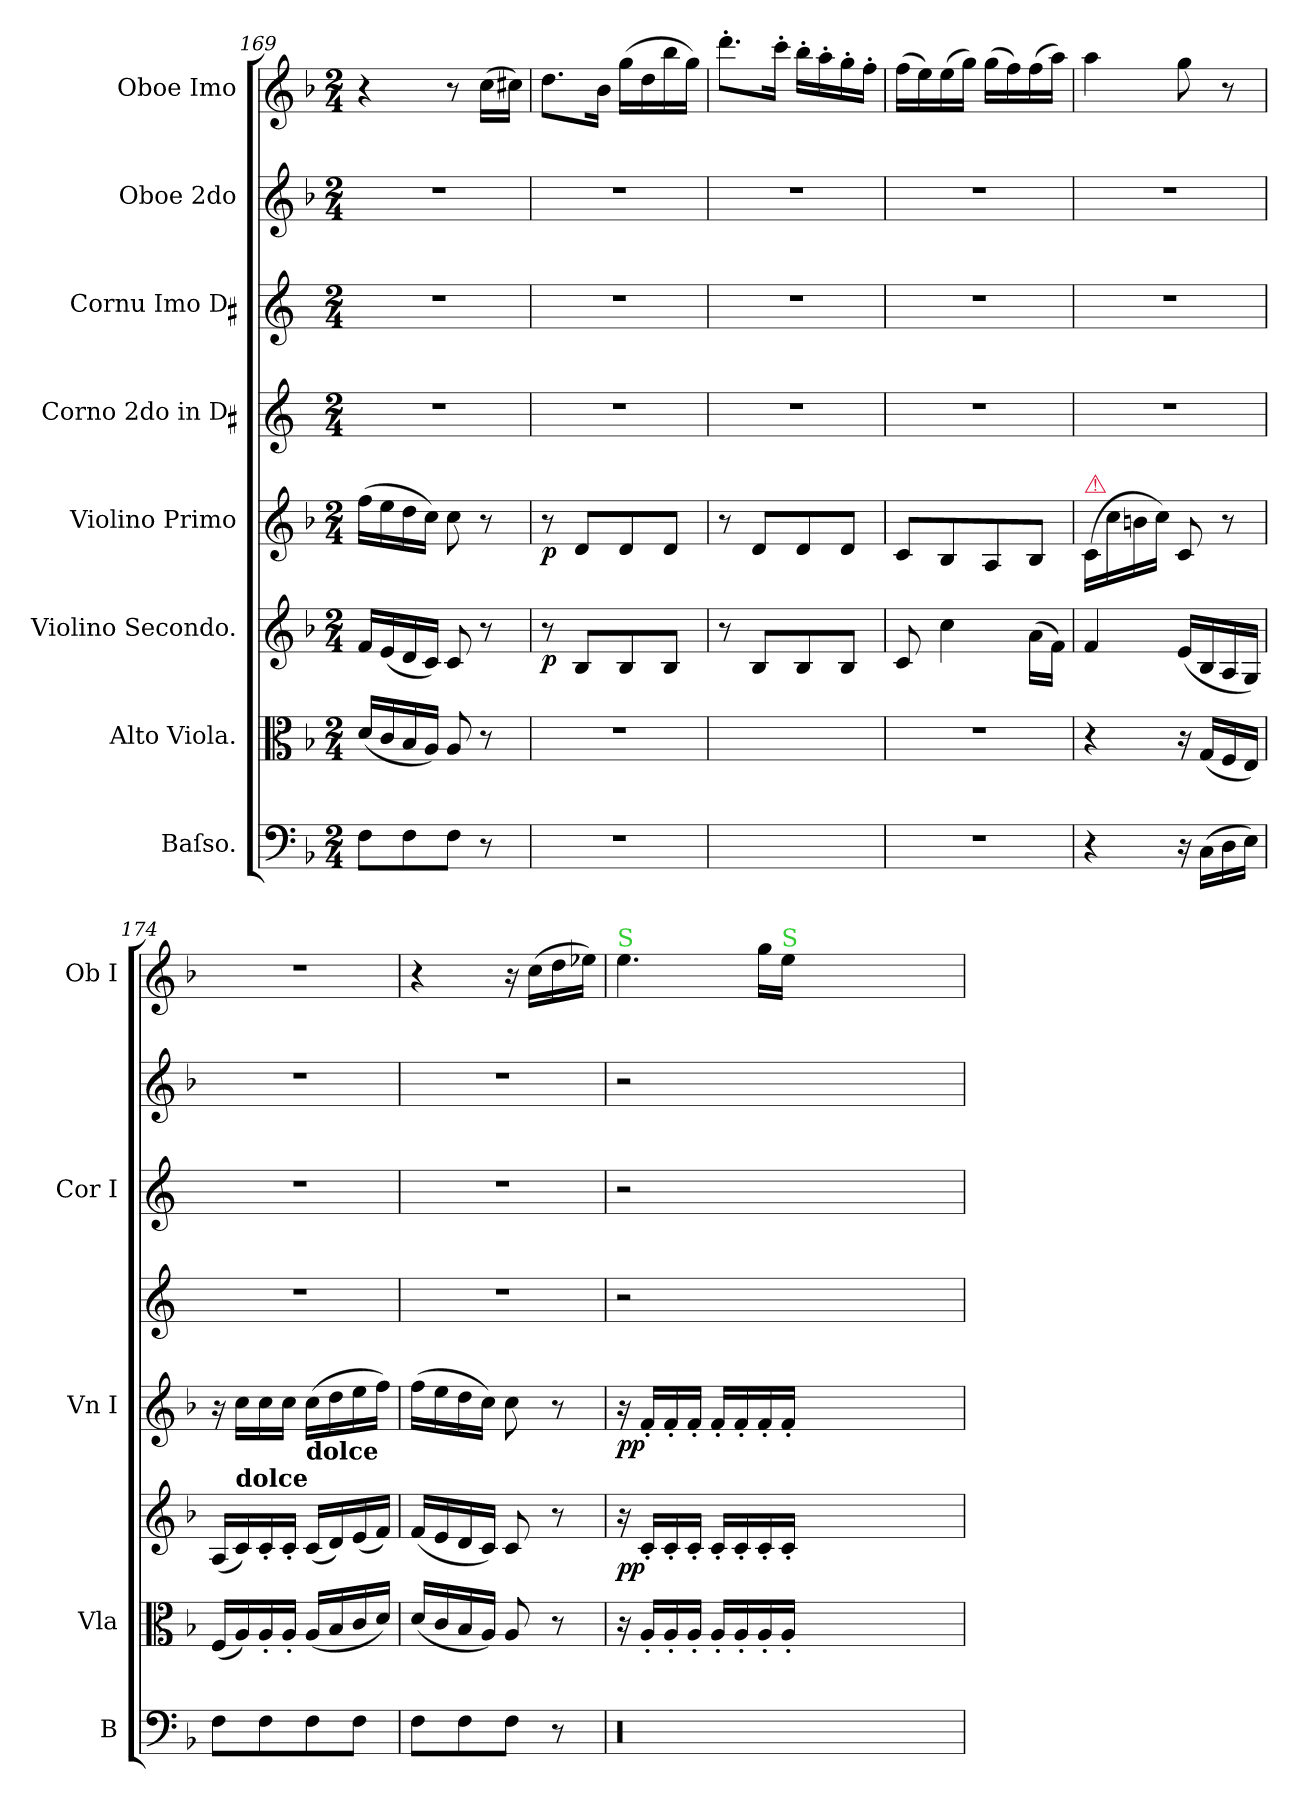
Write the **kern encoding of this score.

**kern	**kern	**kern	**dynam	**kern	**dynam	**kern	**kern	**kern	**kern
*part8	*part7	*part6	*part6	*part5	*part5	*part4	*part3	*part2	*part1
*staff8	*staff7	*staff6	*staff6	*staff5	*staff5	*staff4	*staff3	*staff2	*staff1
*I"Baſso.	*I"Alto Viola.	*I"Violino Secondo.	*	*I"Violino Primo	*	*I"Corno 2do in D#	*I"Cornu Imo D#	*I"Oboe 2do	*I"Oboe Imo
*I'B	*I'Vla	*	*	*I'Vn I	*	*	*I'Cor I	*	*I'Ob I
*clefF4	*clefC3	*clefG2	*	*clefG2	*	*clefG2	*clefG2	*clefG2	*clefG2
*	*	*	*	*	*	*ITrd-1c-2	*ITrd-1c-2	*	*
*k[b-]	*k[b-]	*k[b-]	*	*k[b-]	*	*k[f#c#]	*k[f#c#]	*k[b-]	*k[b-]
*F:	*F:	*F:	*	*F:	*	*	*	*F:	*F:
*M2/4	*M2/4	*M2/4	*	*M2/4	*	*M2/4	*M2/4	*M2/4	*M2/4
=169	=169	=169	=169	=169	=169	=169	=169	=169	=169
8F\L	(16d/LL	16f/LL	.	(16ff\LL	.	2r	2r	2r	4r
.	16c/	(16e/	.	16ee\	.	.	.	.	.
8F\	16B-/	16d/	.	16dd\	.	.	.	.	.
.	16A/JJ)	16c/JJ)	.	16cc\JJ)	.	.	.	.	.
8F\J	8A/	8c/	.	8cc\	.	.	.	.	8r
8r	8r	8r	.	8r	.	.	.	.	(16cc\LL
.	.	.	.	.	.	.	.	.	16cc#X\JJ)
=170	=170	=170	=170	=170	=170	=170	=170	=170	=170
!LO:N:vis=0	!LO:N:vis=0	!	!	!	!	!	!	!	!
2r	2r	8r	p	8r	p	2r	2r	2r	8.dd\L
.	.	8B-/L	.	8d/L	.	.	.	.	.
.	.	.	.	.	.	.	.	.	16b-\Jk
.	.	8B-/	.	8d/	.	.	.	.	(16gg\LL
.	.	.	.	.	.	.	.	.	16dd\
.	.	8B-/J	.	8d/J	.	.	.	.	16bb-\
.	.	.	.	.	.	.	.	.	16gg\JJ)
=171	=171	=171	=171	=171	=171	=171	=171	=171	=171
2ryy	2ryy	8r	.	8r	.	2r	2r	2r	8.ddd'\L
.	.	8B-/L	.	8d/L	.	.	.	.	.
.	.	.	.	.	.	.	.	.	16ccc'\Jk
.	.	8B-/	.	8d/	.	.	.	.	16bb-'\LL
.	.	.	.	.	.	.	.	.	16aa'\
.	.	8B-/J	.	8d/J	.	.	.	.	16gg'\
.	.	.	.	.	.	.	.	.	16ff'\JJ
=172	=172	=172	=172	=172	=172	=172	=172	=172	=172
2r	2r	8c/	.	8c/L	.	2r	2r	2r	(16ff\LL
.	.	.	.	.	.	.	.	.	16ee\)
.	.	4cc\	.	8B-/	.	.	.	.	(16ee\
.	.	.	.	.	.	.	.	.	16gg\JJ)
.	.	.	.	8A/	.	.	.	.	(16gg\LL
.	.	.	.	.	.	.	.	.	16ff\)
.	.	(16a\LL	.	8B-/J	.	.	.	.	(16ff\
.	.	16f\JJ)	.	.	.	.	.	.	16aa\JJ)
=173	=173	=173	=173	=173	=173	=173	=173	=173	=173
!	!	!	!	!LO:TX:a:color=crimson:t=⚠	!	!	!	!	!
4r	4r	4f/	.	(>16c/LL	.	2r	2r	2r	4aa\
.	.	.	.	16cc\	.	.	.	.	.
.	.	.	.	16bn\	.	.	.	.	.
.	.	.	.	16cc\JJ)	.	.	.	.	.
16r	16r	(16e/LL	.	8c/	.	.	.	.	8gg\
(16C\LL	(16G/LL	16B-/	.	.	.	.	.	.	.
16D\	16F/	16A/	.	8r	.	.	.	.	8r
16E\JJ)	16E/JJ)	16G/JJ)	.	.	.	.	.	.	.
=174	=174	=174	=174	=174	=174	=174	=174	=174	=174
8F\L	(16F/LL	(16A/LL	.	16r	.	2r	2r	2r	2r
!	!	!LO:TX:a:B:t=dolce	!	!	!	!	!	!	!
.	16A/)	16c/)	.	16cc\LL	.	.	.	.	.
8F\	16A'/	16c'/	.	16cc\	.	.	.	.	.
.	16A'/JJ	16c'/JJ	.	16cc\JJ	.	.	.	.	.
!	!	!	!	!LO:TX:b:B:t=dolce	!	!	!	!	!
8F\	(16A/LL	(16c/LL	.	(16cc\LL	.	.	.	.	.
.	16B-/	16d/)	.	16dd\	.	.	.	.	.
8F\J	16c/	(16e/	.	16ee\	.	.	.	.	.
.	16d/JJ)	16f/JJ)	.	16ff\JJ)	.	.	.	.	.
=175	=175	=175	=175	=175	=175	=175	=175	=175	=175
8F\L	(16d/LL	(16f/LL	.	(16ff\LL	.	2r	2r	2r	4r
.	16c/	16e/	.	16ee\	.	.	.	.	.
8F\	16B-/	16d/	.	16dd\	.	.	.	.	.
.	16A/JJ)	16c/JJ)	.	16cc\JJ)	.	.	.	.	.
8F\J	8A/	8c/	.	8cc\	.	.	.	.	16r
.	.	.	.	.	.	.	.	.	(16cc\LL
8r	8r	8r	.	8r	.	.	.	.	16dd\
.	.	.	.	.	.	.	.	.	16ee-X\JJ)
=176	=176	=176	=176	=176	=176	=176	=176	=176	=176
!	!	!	!	!	!	!	!	!	!LO:TX:a:color=limegreen:t=S
!LO:N:vis=00	!	!	!	!	!	!	!	!	!
0r	16r	16r	pp	16r	pp	2r	2r	2r	4.ee\
.	16A'/LL	16c'/LL	.	16f'/LL	.	.	.	.	.
.	16A'/	16c'/	.	16f'/	.	.	.	.	.
.	16A'/JJ	16c'/JJ	.	16f'/JJ	.	.	.	.	.
.	16A'/LL	16c'/LL	.	16f'/LL	.	.	.	.	.
.	16A'/	16c'/	.	16f'/	.	.	.	.	.
.	16A'/	16c'/	.	16f'/	.	.	.	.	16gg\LL
!	!	!	!	!	!	!	!	!	!LO:TX:a:color=limegreen:t=S
.	16A'/JJ	16c'/JJ	.	16f'/JJ	.	.	.	.	16ee\JJ
.	1.ryy	1.ryy	.	1.ryy	.	1.ryy	1.ryy	1.ryy	1.ryy
=	=	=	=	=	=	=	=	=	=
*-	*-	*-	*-	*-	*-	*-	*-	*-	*-
